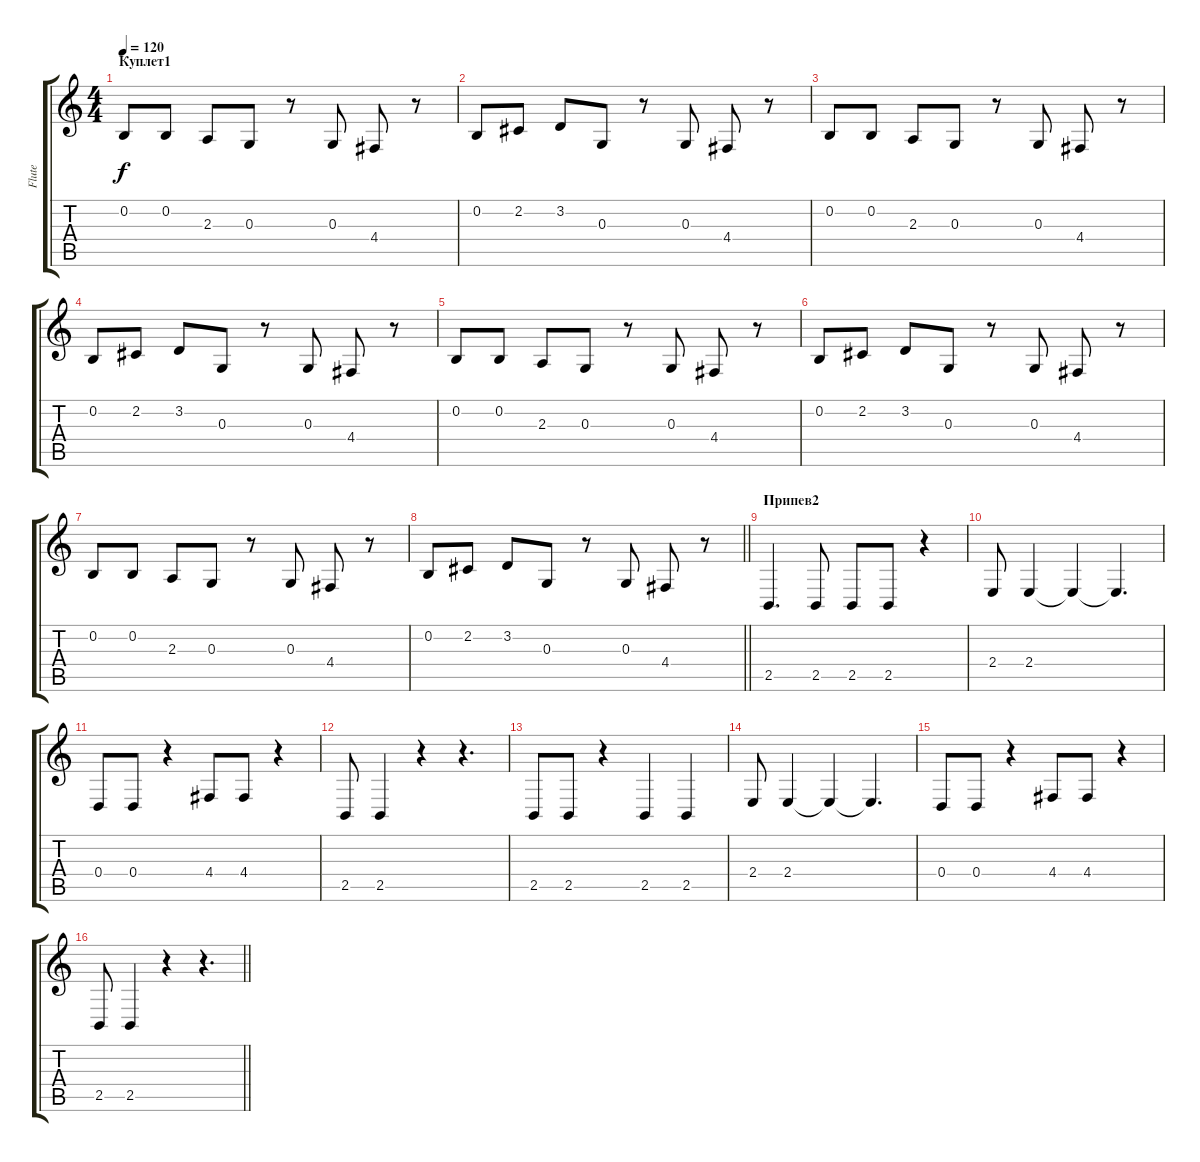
\track ("Flute" "Flute") {instrument flute}
\staff {score tabs}
\tuning (E4 B3 G3 D3 A2 E2) {hide}
\ts (4 4)
\section ("" "Куплет1")
\tempo 120
\clef g2
\ks c
0.2.8{dy f} 0.2.8 2.3.8 0.3.8 r.8 0.3.8 4.4.8 r.8 |
0.2.8 2.2.8 3.2.8 0.3.8 r.8 0.3.8 4.4.8 r.8 |
0.2.8 0.2.8 2.3.8 0.3.8 r.8 0.3.8 4.4.8 r.8 |
0.2.8 2.2.8 3.2.8 0.3.8 r.8 0.3.8 4.4.8 r.8 |
0.2.8 0.2.8 2.3.8 0.3.8 r.8 0.3.8 4.4.8 r.8 |
0.2.8 2.2.8 3.2.8 0.3.8 r.8 0.3.8 4.4.8 r.8 |
0.2.8 0.2.8 2.3.8 0.3.8 r.8 0.3.8 4.4.8 r.8 |
\barLineRight lightlight
0.2.8 2.2.8 3.2.8 0.3.8 r.8 0.3.8 4.4.8 r.8 |
\section ("" "Припев2")
2.5.4{d} 2.5.8 2.5.8 2.5.8 r.4 |
2.4.8 2.4.4 2.4{t}.4 2.4{t}.4{d} |
0.4.8 0.4.8 r.4 4.4.8 4.4.8 r.4 |
2.5.8 2.5.4 r.4 r.4{d} |
2.5.8 2.5.8 r.4 2.5.4 2.5.4 |
2.4.8 2.4.4 2.4{t}.4 2.4{t}.4{d} |
0.4.8 0.4.8 r.4 4.4.8 4.4.8 r.4 |
\barLineRight lightlight
2.5.8 2.5.4 r.4 r.4{d}
